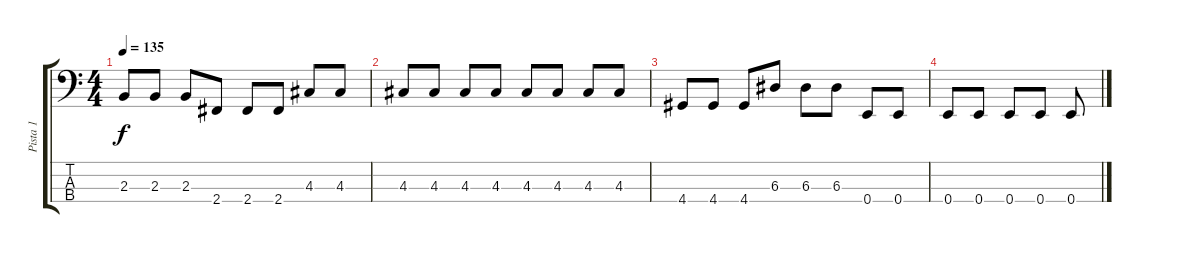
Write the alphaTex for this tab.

\track ("Pista 1" "Pista 1") {instrument electricbassfinger}
\staff {score tabs}
\tuning (G2 D2 A1 E1) {hide}
\ts (4 4)
\tempo 135
\clef f4
\ks c
2.3.8{dy f} 2.3.8 2.3.8 2.4.8 2.4.8 2.4.8 4.3.8 4.3.8 |
4.3.8 4.3.8 4.3.8 4.3.8 4.3.8 4.3.8 4.3.8 4.3.8 |
4.4.8 4.4.8 4.4.8 6.3.8 6.3.8 6.3.8 0.4.8 0.4.8 |
0.4.8 0.4.8 0.4.8 0.4.8 0.4.8
